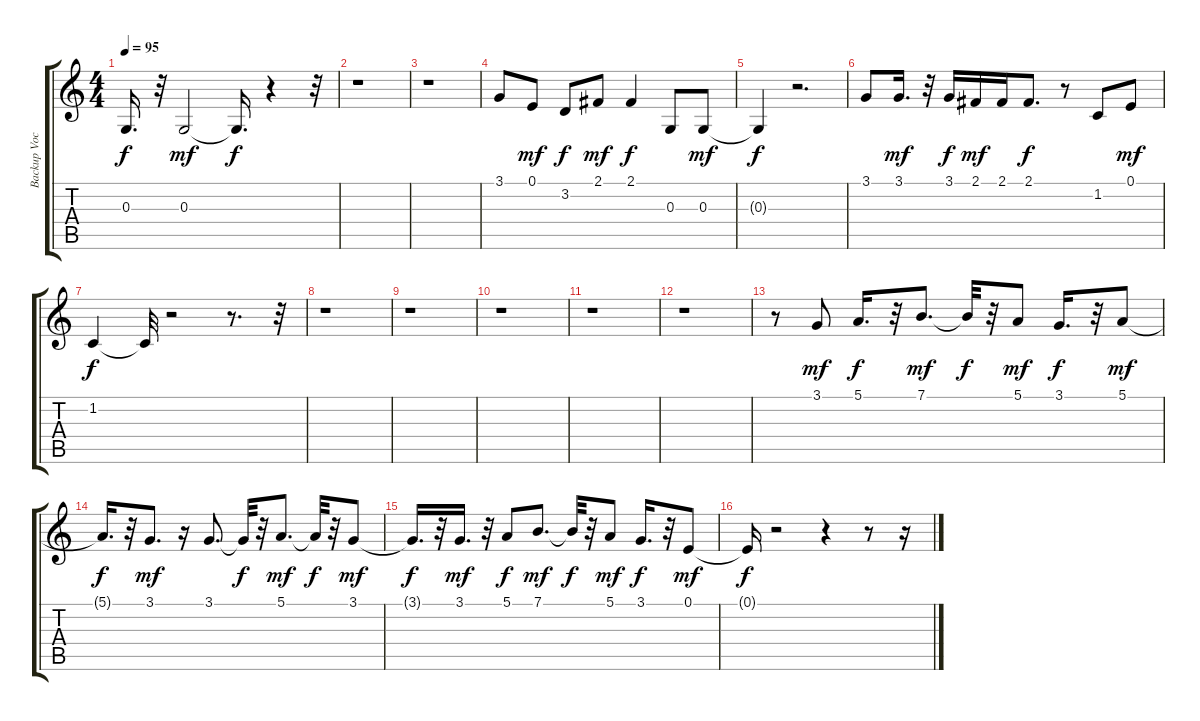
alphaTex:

\track ("Backup Vocals" "Backup Voc") {instrument voiceoohs}
\staff {score tabs}
\tuning (E4 B3 G3 D3 A2 E2) {hide}
\ts (4 4)
\tempo 95
\clef g2
\ks c
0.3{t}.16{d dy f} r.32 0.3.2{dy mf} 0.3{t}.16{d dy f} r.4 r.32 |
r.1 |
r.1 |
3.1.8 0.1.8{dy mf} 3.2.8{dy f} 2.1.8{dy mf} 2.1.4{dy f} 0.3.8 0.3.8{dy mf} |
0.3{t}.4{dy f} r.2{d} |
3.1.8 3.1.16{d dy mf} r.32 3.1.16{dy f} 2.1.16{dy mf} 2.1.16 2.1.8{d dy f} r.8 1.2.8 0.1.8{dy mf} |
1.2.4{dy f} 1.2{t}.32 r.2 r.8{d} r.32 |
r.1 |
r.1 |
r.1 |
r.1 |
r.1 |
r.8 3.1.8{dy mf} 5.1.16{d dy f} r.32 7.1.8{d dy mf} 7.1{t}.32{dy f} r.32 5.1.8{dy mf} 3.1.16{d dy f} r.32 5.1.8{dy mf} |
5.1{t}.16{d dy f} r.32 3.1.8{d dy mf} r.16 3.1.8{d} 3.1{t}.32{dy f} r.32 5.1.8{d dy mf} 5.1{t}.32{dy f} r.32 3.1.8{dy mf} |
3.1{t}.16{d dy f} r.32 3.1.16{d dy mf} r.32 5.1.8{dy f} 7.1.8{d dy mf} 7.1{t}.32{dy f} r.32 5.1.8{dy mf} 3.1.16{d dy f} r.32 0.1.8{dy mf} |
0.1{t}.16{dy f} r.2 r.4 r.8 r.16
